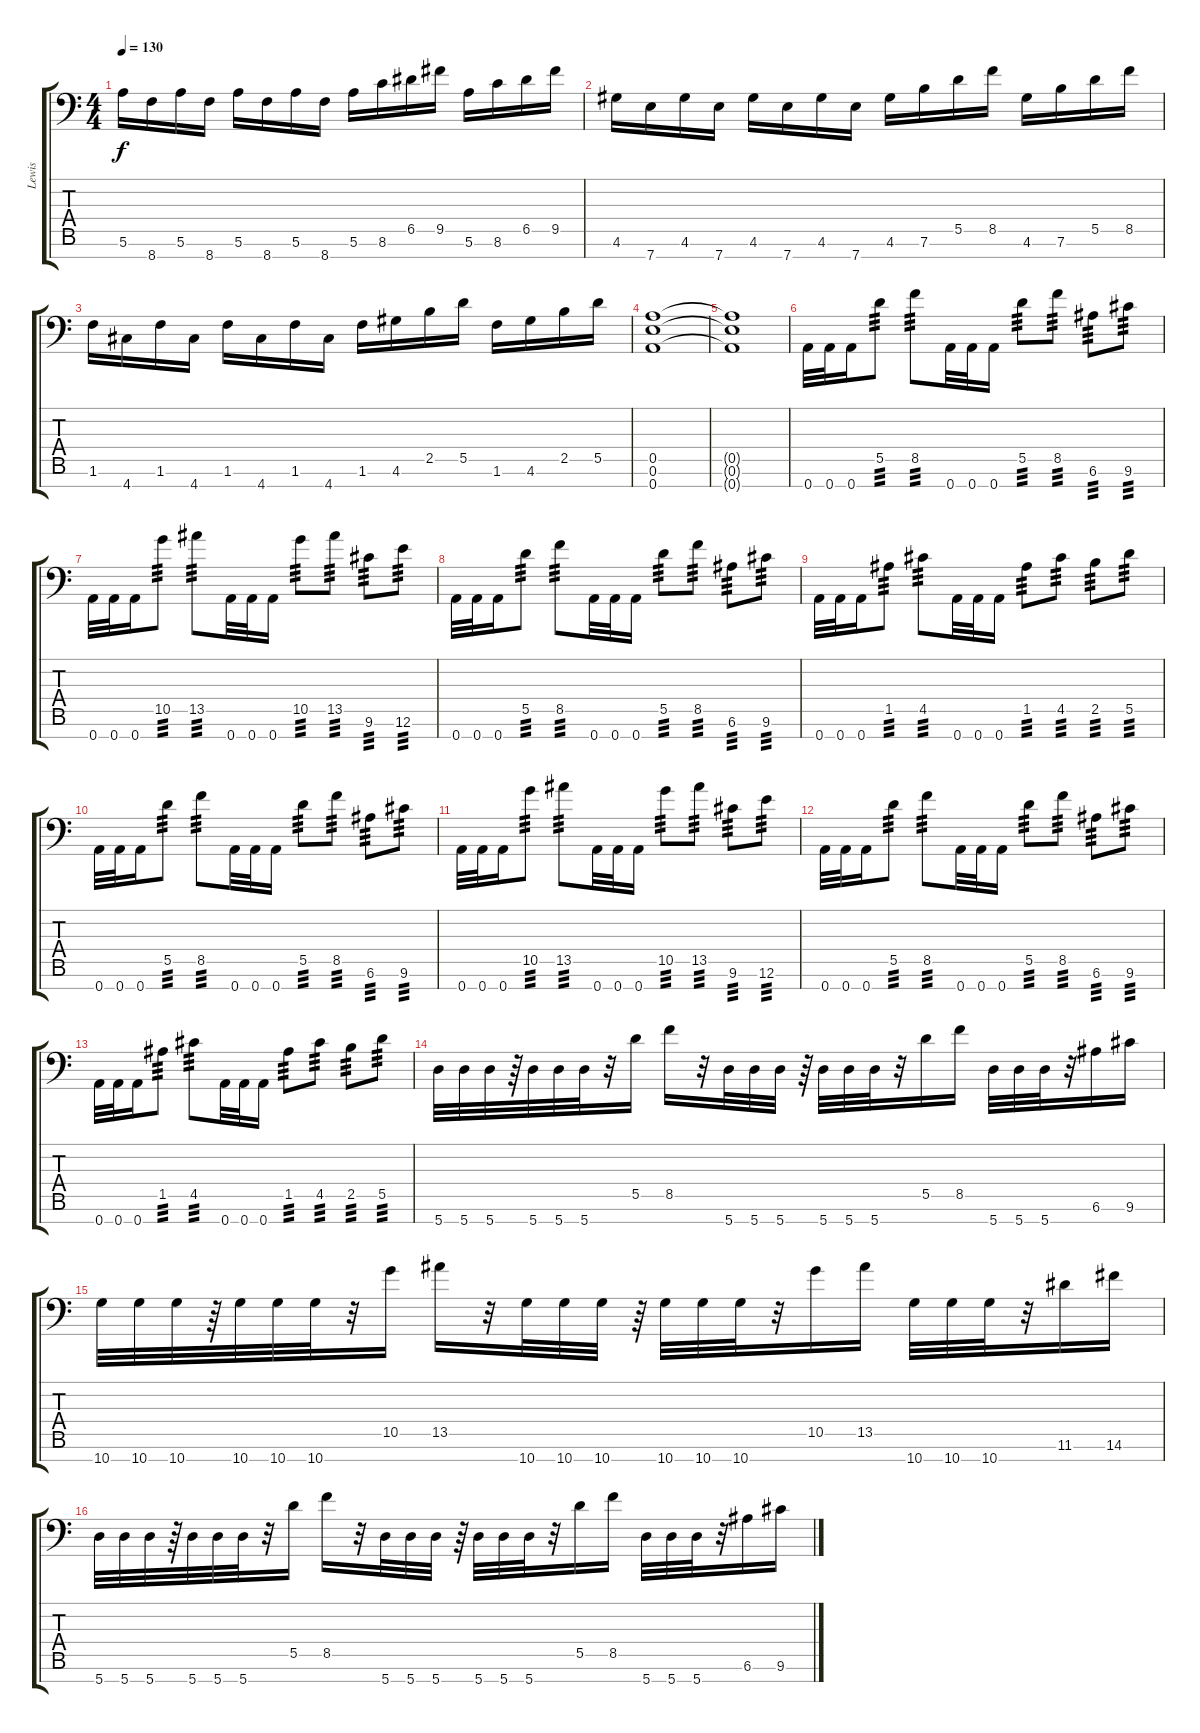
\track ("Lewis" "Lewis") {instrument distortionguitar}
\staff {score tabs}
\tuning (E4 B3 G3 D3 A2 E2 A1) {hide}
\ts (4 4)
\tempo 130
\clef f4
\ks c
5.6.16{dy f} 8.7.16 5.6.16 8.7.16 5.6.16 8.7.16 5.6.16 8.7.16 5.6.16 8.6.16 6.5.16 9.5.16 5.6.16 8.6.16 6.5.16 9.5.16 |
4.6.16 7.7.16 4.6.16 7.7.16 4.6.16 7.7.16 4.6.16 7.7.16 4.6.16 7.6.16 5.5.16 8.5.16 4.6.16 7.6.16 5.5.16 8.5.16 |
1.6.16 4.7.16 1.6.16 4.7.16 1.6.16 4.7.16 1.6.16 4.7.16 1.6.16 4.6.16 2.5.16 5.5.16 1.6.16 4.6.16 2.5.16 5.5.16 |
(0.5 0.6 0.7).1 |
(0.5{t} 0.6{t} 0.7{t}).1 |
0.7.32 0.7.32 0.7.16 5.5.8{tp 3} 8.5.8{tp 3} 0.7.32 0.7.32 0.7.16 5.5.8{tp 3} 8.5.8{tp 3} 6.6.8{tp 3} 9.6.8{tp 3} |
0.7.32 0.7.32 0.7.16 10.5.8{tp 3} 13.5.8{tp 3} 0.7.32 0.7.32 0.7.16 10.5.8{tp 3} 13.5.8{tp 3} 9.6.8{tp 3} 12.6.8{tp 3} |
0.7.32 0.7.32 0.7.16 5.5.8{tp 3} 8.5.8{tp 3} 0.7.32 0.7.32 0.7.16 5.5.8{tp 3} 8.5.8{tp 3} 6.6.8{tp 3} 9.6.8{tp 3} |
0.7.32 0.7.32 0.7.16 1.5.8{tp 3} 4.5.8{tp 3} 0.7.32 0.7.32 0.7.16 1.5.8{tp 3} 4.5.8{tp 3} 2.5.8{tp 3} 5.5.8{tp 3} |
0.7.32 0.7.32 0.7.16 5.5.8{tp 3} 8.5.8{tp 3} 0.7.32 0.7.32 0.7.16 5.5.8{tp 3} 8.5.8{tp 3} 6.6.8{tp 3} 9.6.8{tp 3} |
0.7.32 0.7.32 0.7.16 10.5.8{tp 3} 13.5.8{tp 3} 0.7.32 0.7.32 0.7.16 10.5.8{tp 3} 13.5.8{tp 3} 9.6.8{tp 3} 12.6.8{tp 3} |
0.7.32 0.7.32 0.7.16 5.5.8{tp 3} 8.5.8{tp 3} 0.7.32 0.7.32 0.7.16 5.5.8{tp 3} 8.5.8{tp 3} 6.6.8{tp 3} 9.6.8{tp 3} |
0.7.32 0.7.32 0.7.16 1.5.8{tp 3} 4.5.8{tp 3} 0.7.32 0.7.32 0.7.16 1.5.8{tp 3} 4.5.8{tp 3} 2.5.8{tp 3} 5.5.8{tp 3} |
5.7.32 5.7.32 5.7.32 r.64 5.7.32 5.7.32 5.7.32 r.32 5.5.16 8.5.16 r.32 5.7.32 5.7.32 5.7.32 r.64 5.7.32 5.7.32 5.7.32 r.32 5.5.16 8.5.16 5.7.32 5.7.32 5.7.32 r.32 6.6.16 9.6.16 |
10.7.32 10.7.32 10.7.32 r.64 10.7.32 10.7.32 10.7.32 r.32 10.5.16 13.5.16 r.32 10.7.32 10.7.32 10.7.32 r.64 10.7.32 10.7.32 10.7.32 r.32 10.5.16 13.5.16 10.7.32 10.7.32 10.7.32 r.32 11.6.16 14.6.16 |
5.7.32 5.7.32 5.7.32 r.64 5.7.32 5.7.32 5.7.32 r.32 5.5.16 8.5.16 r.32 5.7.32 5.7.32 5.7.32 r.64 5.7.32 5.7.32 5.7.32 r.32 5.5.16 8.5.16 5.7.32 5.7.32 5.7.32 r.32 6.6.16 9.6.16
